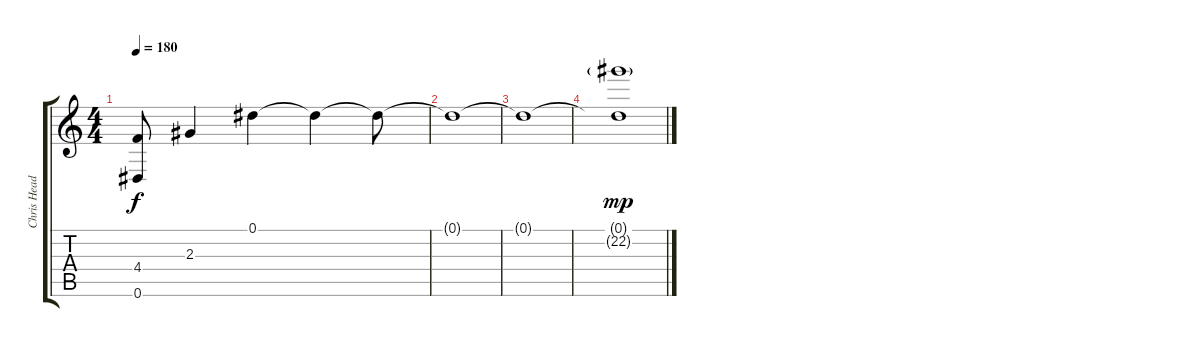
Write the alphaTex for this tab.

\track ("Chris Head" "Chris Head") {instrument distortionguitar}
\staff {score tabs}
\tuning (Eb4 Bb3 Gb3 Db3 Ab2 Eb2) {hide}
\ts (4 4)
\tempo 180
\clef g2
\ks c
(4.4{t} 0.6{t}).8{dy f} 2.3.4{volume 14} 0.1.4 0.1{t}.4 0.1{t}.8 |
0.1{t}.1 |
0.1{t}.1 |
(0.1{t} 22.2{g}).1{dy mp}
